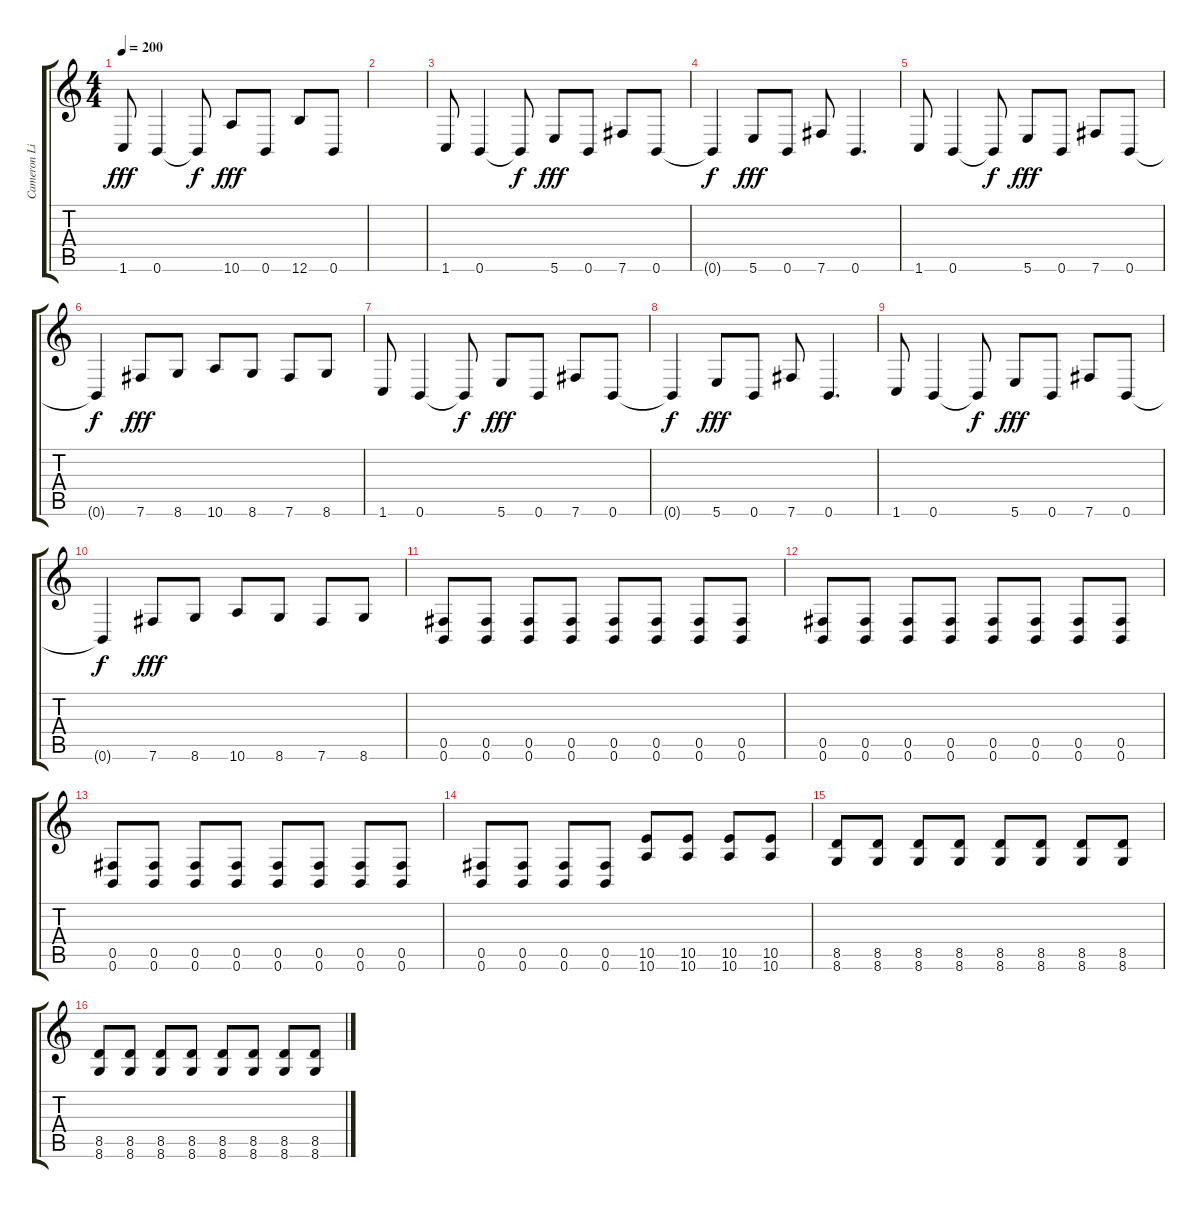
\track ("Cameron Liddell" "Cameron Li") {instrument distortionguitar}
\staff {score tabs}
\tuning (Db4 Ab3 E3 B2 Gb2 B1) {hide}
\ts (4 4)
\tempo 200
\clef g2
\ks c
1.6.8{dy fff} 0.6.4 0.6{t}.8{dy f} 10.6.8{dy fff} 0.6.8 12.6.8 0.6.8 |
|
1.6.8 0.6.4 0.6{t}.8{dy f} 5.6.8{dy fff} 0.6.8 7.6.8 0.6.8 |
0.6{t}.4{dy f} 5.6.8{dy fff} 0.6.8 7.6.8 0.6.4{d} |
1.6.8 0.6.4 0.6{t}.8{dy f} 5.6.8{dy fff} 0.6.8 7.6.8 0.6.8 |
0.6{t}.4{dy f} 7.6.8{dy fff} 8.6.8 10.6.8 8.6.8 7.6.8 8.6.8 |
1.6.8 0.6.4 0.6{t}.8{dy f} 5.6.8{dy fff} 0.6.8 7.6.8 0.6.8 |
0.6{t}.4{dy f} 5.6.8{dy fff} 0.6.8 7.6.8 0.6.4{d} |
1.6.8 0.6.4 0.6{t}.8{dy f} 5.6.8{dy fff} 0.6.8 7.6.8 0.6.8 |
0.6{t}.4{dy f} 7.6.8{dy fff} 8.6.8 10.6.8 8.6.8 7.6.8 8.6.8 |
(0.5 0.6).8 (0.5 0.6).8 (0.5 0.6).8 (0.5 0.6).8 (0.5 0.6).8 (0.5 0.6).8 (0.5 0.6).8 (0.5 0.6).8 |
(0.5 0.6).8 (0.5 0.6).8 (0.5 0.6).8 (0.5 0.6).8 (0.5 0.6).8 (0.5 0.6).8 (0.5 0.6).8 (0.5 0.6).8 |
(0.5 0.6).8 (0.5 0.6).8 (0.5 0.6).8 (0.5 0.6).8 (0.5 0.6).8 (0.5 0.6).8 (0.5 0.6).8 (0.5 0.6).8 |
(0.5 0.6).8 (0.5 0.6).8 (0.5 0.6).8 (0.5 0.6).8 (10.5 10.6).8 (10.5 10.6).8 (10.5 10.6).8 (10.5 10.6).8 |
(8.5 8.6).8 (8.5 8.6).8 (8.5 8.6).8 (8.5 8.6).8 (8.5 8.6).8 (8.5 8.6).8 (8.5 8.6).8 (8.5 8.6).8 |
(8.5 8.6).8 (8.5 8.6).8 (8.5 8.6).8 (8.5 8.6).8 (8.5 8.6).8 (8.5 8.6).8 (8.5 8.6).8 (8.5 8.6).8
